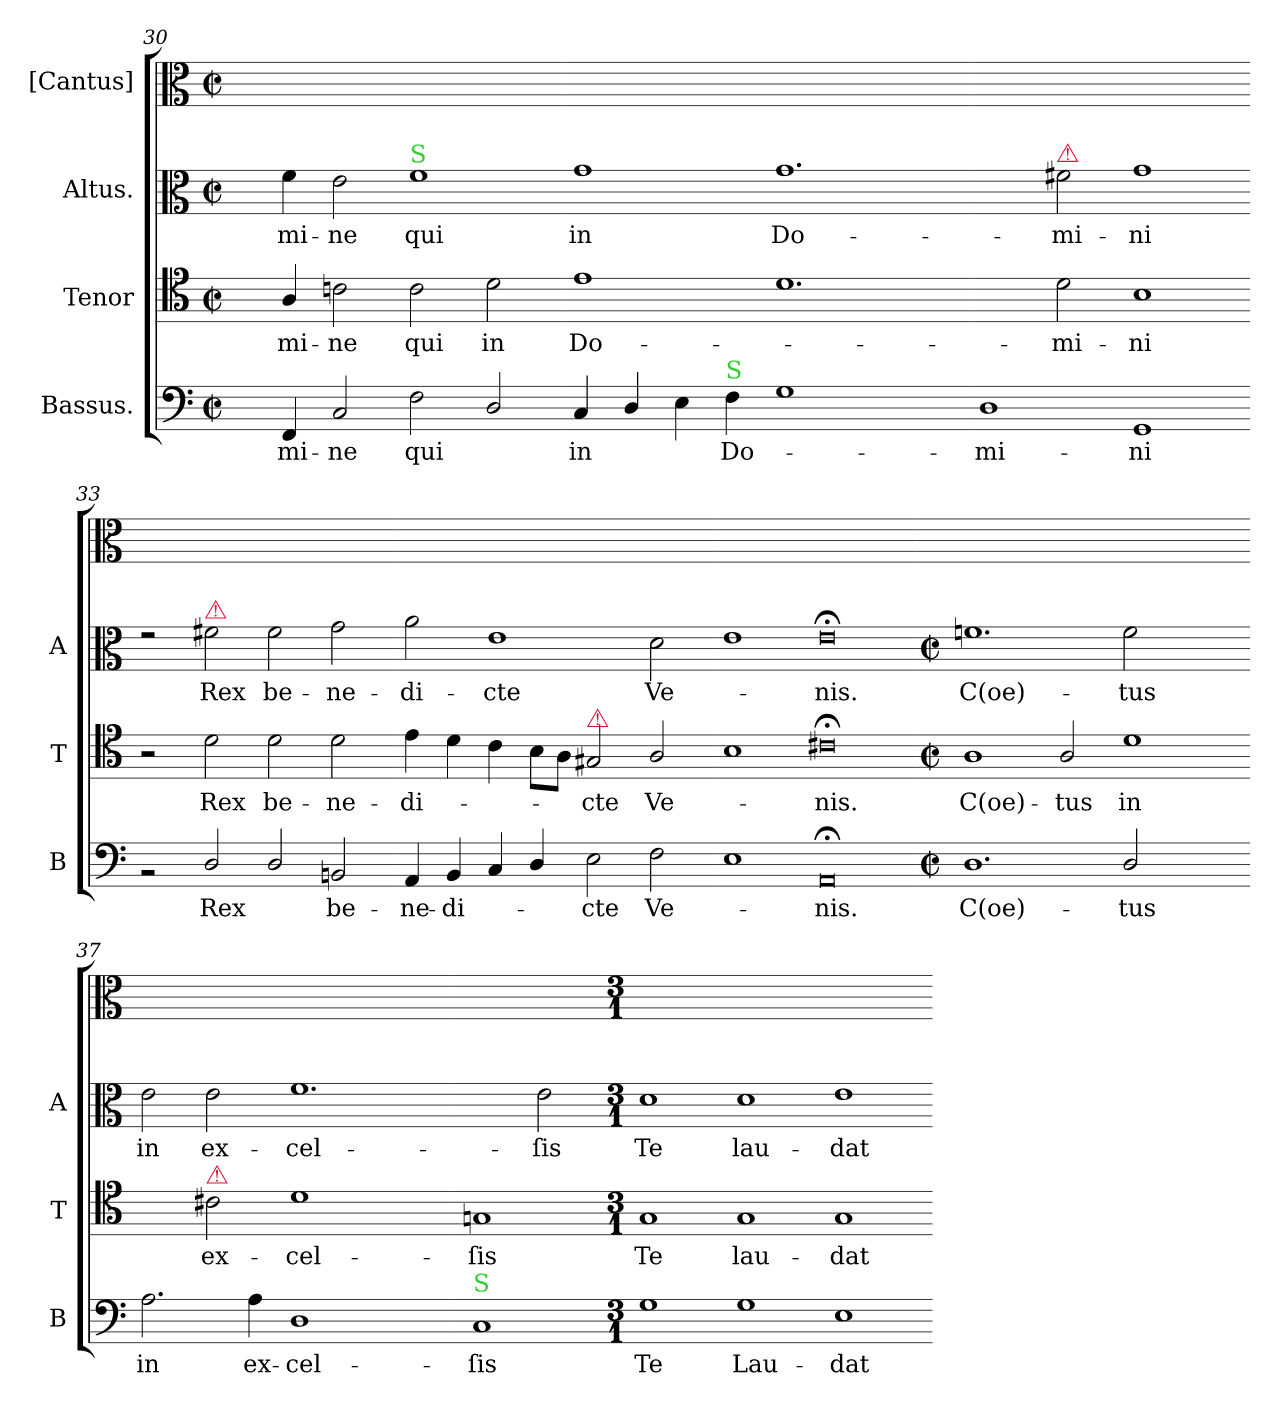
**kern	**text	**kern	**text	**kern	**text	**kern
*part4	*part4	*part3	*part3	*part2	*part2	*part1
*staff4	*staff4	*staff3	*staff3	*staff2	*staff2	*staff1
*I"Bassus.	*	*I"Tenor	*	*I"Altus.	*	*I"[Cantus]
*I'B	*	*I'T	*	*I'A	*	*
*clefF4	*	*clefC4	*	*clefC3	*	*clefC3
*k[]	*	*k[]	*	*k[]	*	*k[]
*M2/2	*	*M2/2	*	*M2/2	*	*M2/2
*met(c|)	*	*met(c|)	*	*met(c|)	*	*met(c|)
=30	=30	=30	=30	=30	=30	=30
4ryy	.	4ryy	.	4ryy	.	0ryy
4FF/	-mi-	4A/	-mi-	4f\	-mi-	.
2C/	-ne	2cn\	-ne	2e\	-ne	.
!	!	!	!	!LO:TX:a:color=limegreen:t=S	!	!
2F\	qui	2c\	qui	1f	qui	.
2D/	.	2d\	in	.	.	.
=31-	=31-	=31-	=31-	=31-	=31-	=31-
4C/	in	1e	Do-	1g	in	0ryy
4D/	.	.	.	.	.	.
4E\	.	.	.	.	.	.
!LO:TX:a:color=limegreen:t=S	!	!	!	!	!	!
4F\	Do-	.	.	.	.	.
1G	.	1.d	.	1.g	Do-	.
2ryy	.	.	.	.	.	2ryy
=32-	=32-	=32-	=32-	=32-	=32-	=32-
1D	-mi-	2ryy	.	2ryy	.	0ryy
!	!	!	!	!LO:TX:a:color=crimson:t=⚠	!	!
.	.	2d\	-mi-	2f#X\	-mi-	.
1GG	-ni	1B	-ni	1g	-ni	.
=33-	=33-	=33-	=33-	=33-	=33-	=33-
2rBB	.	2r	.	2re	.	0ryy
!	!	!	!	!LO:TX:a:color=crimson:t=⚠	!	!
2D/	Rex	2d\	Rex	2f#X\	Rex	.
2D/	.	2d\	be-	2f#\	be-	.
2BBn/	be-	2d\	-ne-	2g\	-ne-	.
=34-	=34-	=34-	=34-	=34-	=34-	=34-
4AA/	-ne-	4e\	-di-	2a\	-di-	0ryy
4BB/	-di-	4d\	.	.	.	.
4C/	.	4c\	.	1e	-cte	.
4D/	.	8B\L	.	.	.	.
.	.	8A\J	.	.	.	.
!	!	!LO:TX:a:color=crimson:t=⚠	!	!	!	!
2E\	-cte	2G#X/	-cte	.	.	.
2F\	Ve-	2A/	Ve-	2d\	Ve-	.
=35-	=35-	=35-	=35-	=35-	=35-	=35-
1E	.	1B	.	1e	.	0ryy
!LO:N:vis=0	!	!LO:N:vis=0	!	!LO:N:vis=0	!	!
1AA;<	-nis.	1c#X;	-nis.	1e;	-nis.	.
=36-	=36-	=36-	=36-	=36-	=36-	=36-
*M2/2	*	*M2/2	*	*M2/2	*	*
*met(c|)	*	*met(c|)	*	*met(c|)	*	*
1.D	C(oe)-	1A	C(oe)-	1.fn	C(oe)-	0ryy
.	.	2A/	-tus	.	.	.
2D/	-tus	1d\	in	2f\	-tus	.
2ryy	.	.	.	2ryy	.	2ryy
=37-	=37-	=37-	=37-	=37-	=37-	=37-
2.A\	in	2ryy	.	2e\	in	0ryy
!	!	!LO:TX:a:color=crimson:t=⚠	!	!	!	!
.	.	2c#X\	ex-	2e\	ex-	.
4A\	ex-	.	.	.	.	.
1D	-cel-	1d	-cel-	1.f	-cel-	.
2ryy	.	2ryy	.	.	.	2ryy
=38-	=38-	=38-	=38-	=38-	=38-	=38-
!LO:TX:a:color=limegreen:t=S	!	!	!	!	!	!
1C	-ſis	1Gn	-ſis	2ryy	.	1ryy
.	.	.	.	2e\	-ſis	.
=39-	=39-	=39-	=39-	=39-	=39-	=39-
*M3/1	*	*M3/1	*	*M3/1	*	*M3/1
1G	Te	1G	Te	1d	Te	1%3ryy
1G	Lau-	1G	lau-	1d	lau-	.
1E	-dat	1G	-dat	1e	-dat	.
=-	=-	=-	=-	=-	=-	=-
*-	*-	*-	*-	*-	*-	*-
